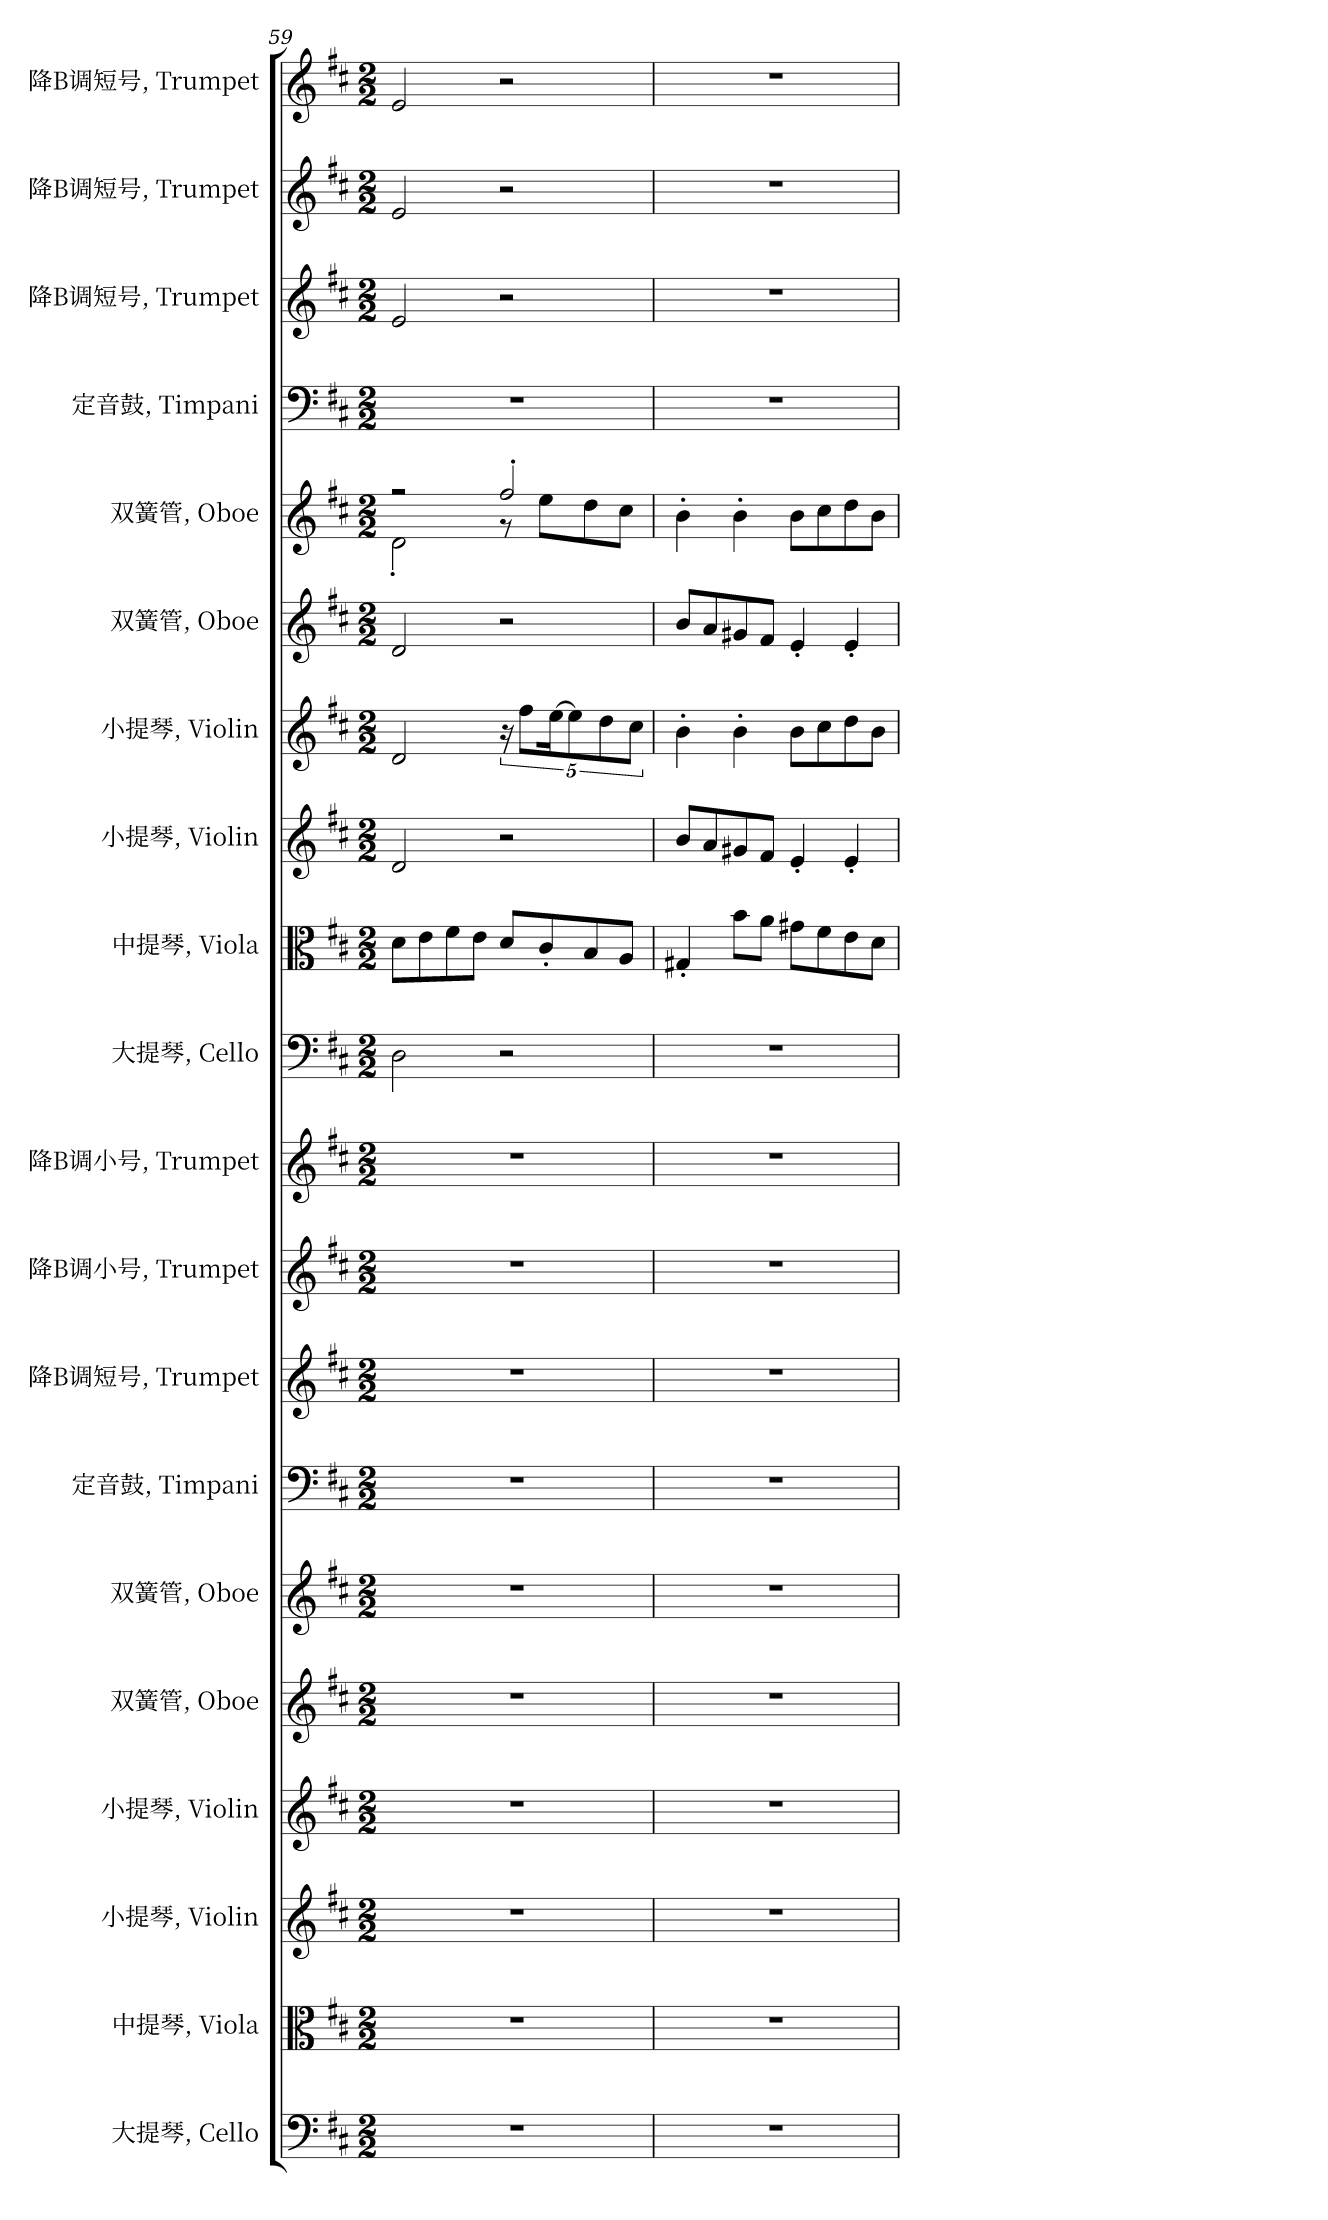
**kern	**kern	**kern	**kern	**kern	**kern	**kern	**kern	**kern	**kern	**kern	**kern	**kern	**kern	**kern	**kern	**kern	**kern	**kern	**kern
*part20	*part19	*part18	*part17	*part16	*part15	*part14	*part13	*part12	*part11	*part10	*part9	*part8	*part7	*part6	*part5	*part4	*part3	*part2	*part1
*staff20	*staff19	*staff18	*staff17	*staff16	*staff15	*staff14	*staff13	*staff12	*staff11	*staff10	*staff9	*staff8	*staff7	*staff6	*staff5	*staff4	*staff3	*staff2	*staff1
*I"大提琴, Cello	*I"中提琴, Viola	*I"小提琴, Violin	*I"小提琴, Violin	*I"双簧管, Oboe	*I"双簧管, Oboe	*I"定音鼓, Timpani	*I"降B调短号, Trumpet	*I"降B调小号, Trumpet	*I"降B调小号, Trumpet	*I"大提琴, Cello	*I"中提琴, Viola	*I"小提琴, Violin	*I"小提琴, Violin	*I"双簧管, Oboe	*I"双簧管, Oboe	*I"定音鼓, Timpani	*I"降B调短号, Trumpet	*I"降B调短号, Trumpet	*I"降B调短号, Trumpet
*	*I'Vla.	*I'Vln.	*I'Vln.	*I'Ob.	*I'Ob.	*I'Timp.	*	*I'B♭ Tpt.	*I'B♭ Tpt.	*	*I'Vla.	*I'Vln.	*I'Vln.	*I'Ob.	*I'Ob.	*I'Timp.	*	*	*
!!LO:PB:g=z
*clefF4	*clefC3	*clefG2	*clefG2	*clefG2	*clefG2	*clefF4	*clefG2	*clefG2	*clefG2	*clefF4	*clefC3	*clefG2	*clefG2	*clefG2	*clefG2	*clefF4	*clefG2	*clefG2	*clefG2
*	*	*	*	*	*	*	*ITrd1c2	*ITrd1c2	*ITrd1c2	*	*	*	*	*	*	*	*ITrd1c2	*ITrd1c2	*ITrd1c2
*k[f#c#]	*k[f#c#]	*k[f#c#]	*k[f#c#]	*k[f#c#]	*k[f#c#]	*k[f#c#]	*k[]	*k[]	*k[]	*k[f#c#]	*k[f#c#]	*k[f#c#]	*k[f#c#]	*k[f#c#]	*k[f#c#]	*k[f#c#]	*k[]	*k[]	*k[]
*M2/2	*M2/2	*M2/2	*M2/2	*M2/2	*M2/2	*M2/2	*M2/2	*M2/2	*M2/2	*M2/2	*M2/2	*M2/2	*M2/2	*M2/2	*M2/2	*M2/2	*M2/2	*M2/2	*M2/2
=59	=59	=59	=59	=59	=59	=59	=59	=59	=59	=59	=59	=59	=59	=59	=59	=59	=59	=59	=59
*	*	*	*	*	*	*	*	*	*	*	*	*	*	*	*^	*	*	*	*
1r	1r	1r	1r	1r	1r	1r	1r	1r	1r	2D\	8d\L	2d/	2d/	2d/	2r	2d'\	1r	2d/	2d/	2d/
.	.	.	.	.	.	.	.	.	.	.	8e\	.	.	.	.	.	.	.	.	.
.	.	.	.	.	.	.	.	.	.	.	8f#\	.	.	.	.	.	.	.	.	.
.	.	.	.	.	.	.	.	.	.	.	8e\J	.	.	.	.	.	.	.	.	.
.	.	.	.	.	.	.	.	.	.	2r	8d/L	2r	20r	2r	2ff#'/	8r	.	2r	2r	2r
.	.	.	.	.	.	.	.	.	.	.	.	.	10ff#\L	.	.	.	.	.	.	.
.	.	.	.	.	.	.	.	.	.	.	8c#'/	.	.	.	.	8ee\L	.	.	.	.
.	.	.	.	.	.	.	.	.	.	.	.	.	[20ee\K	.	.	.	.	.	.	.
.	.	.	.	.	.	.	.	.	.	.	.	.	10ee\]	.	.	.	.	.	.	.
.	.	.	.	.	.	.	.	.	.	.	8B/	.	.	.	.	8dd\	.	.	.	.
.	.	.	.	.	.	.	.	.	.	.	.	.	10dd\	.	.	.	.	.	.	.
.	.	.	.	.	.	.	.	.	.	.	8A/J	.	.	.	.	8cc#\J	.	.	.	.
.	.	.	.	.	.	.	.	.	.	.	.	.	10cc#\J	.	.	.	.	.	.	.
*	*	*	*	*	*	*	*	*	*	*	*	*	*	*	*v	*v	*	*	*	*
=60	=60	=60	=60	=60	=60	=60	=60	=60	=60	=60	=60	=60	=60	=60	=60	=60	=60	=60	=60
1r	1r	1r	1r	1r	1r	1r	1r	1r	1r	1r	4G#X'/	8b/L	4b'\	8b/L	4b'\	1r	1r	1r	1r
.	.	.	.	.	.	.	.	.	.	.	.	8a/	.	8a/	.	.	.	.	.
.	.	.	.	.	.	.	.	.	.	.	8b\L	8g#X/	4b'\	8g#X/	4b'\	.	.	.	.
.	.	.	.	.	.	.	.	.	.	.	8a\J	8f#/J	.	8f#/J	.	.	.	.	.
.	.	.	.	.	.	.	.	.	.	.	8g#X\L	4e'/	8b\L	4e'/	8b\L	.	.	.	.
.	.	.	.	.	.	.	.	.	.	.	8f#\	.	8cc#\	.	8cc#\	.	.	.	.
.	.	.	.	.	.	.	.	.	.	.	8e\	4e'/	8dd\	4e'/	8dd\	.	.	.	.
.	.	.	.	.	.	.	.	.	.	.	8d\J	.	8b\J	.	8b\J	.	.	.	.
=	=	=	=	=	=	=	=	=	=	=	=	=	=	=	=	=	=	=	=
*-	*-	*-	*-	*-	*-	*-	*-	*-	*-	*-	*-	*-	*-	*-	*-	*-	*-	*-	*-
